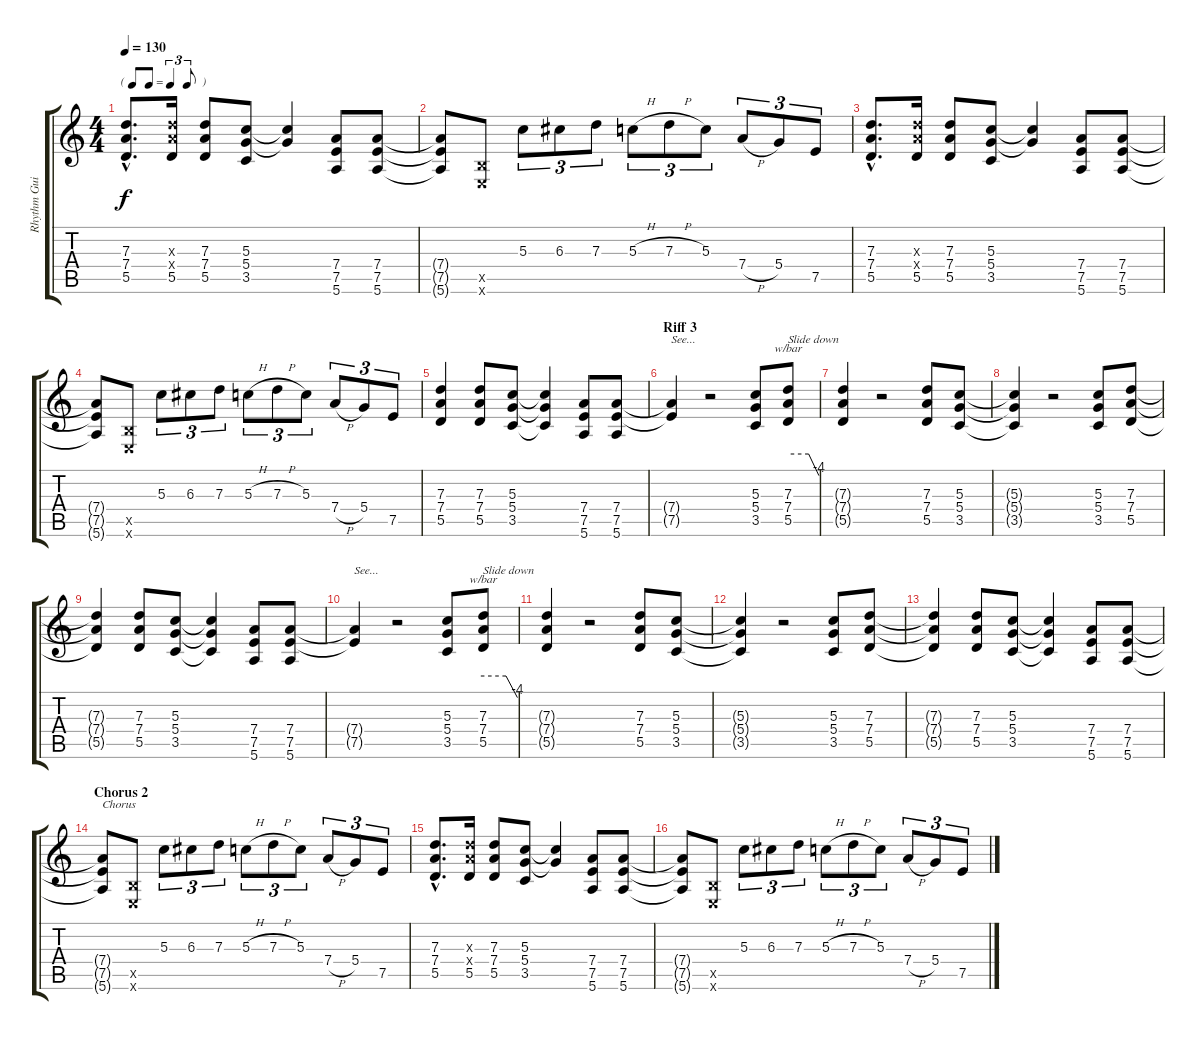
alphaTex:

\track ("Rhythm Guitar" "Rhythm Gui") {instrument overdrivenguitar}
\staff {score tabs}
\tuning (E4 B3 G3 D3 A2 E2) {hide}
\ts (4 4)
\tf triplet8th
\tempo 130
\clef g2
\ks c
(7.3{hac} 7.4{hac} 5.5{hac}).8{d dy f} (7.3{x} 7.4{x} 5.5).16 (7.3 7.4 5.5).8 (5.3 5.4 3.5).8 (5.3{t} 5.4{t}).4 (7.4 7.5 5.6).8 (7.4 7.5 5.6).8 |
(7.4{t} 7.5{t} 5.6{t}).8 (2.5{x} 0.6{x}).8 5.3.8{tu (3 2)} 6.3.8{tu (3 2)} 7.3.8{tu (3 2)} 5.3{h}.8{tu (3 2)} 7.3{h}.8{tu (3 2)} 5.3.8{tu (3 2)} 7.4{h}.8{tu (3 2)} 5.4.8{tu (3 2)} 7.5.8{tu (3 2)} |
(7.3{hac} 7.4{hac} 5.5{hac}).8{d} (7.3{x} 7.4{x} 5.5).16 (7.3 7.4 5.5).8 (5.3 5.4 3.5).8 (5.3{t} 5.4{t}).4 (7.4 7.5 5.6).8 (7.4 7.5 5.6).8 |
(7.4{t} 7.5{t} 5.6{t}).8 (2.5{x} 0.6{x}).8 5.3.8{tu (3 2)} 6.3.8{tu (3 2)} 7.3.8{tu (3 2)} 5.3{h}.8{tu (3 2)} 7.3{h}.8{tu (3 2)} 5.3.8{tu (3 2)} 7.4{h}.8{tu (3 2)} 5.4.8{tu (3 2)} 7.5.8{tu (3 2)} |
(7.3 7.4 5.5).4 (7.3 7.4 5.5).8 (5.3 5.4 3.5).8 (5.3{t} 5.4{t} 3.5{t}).4 (7.4 7.5 5.6).8 (7.4 7.5 5.6).8 |
\section ("" "Riff 3")
(7.4{t} 7.5{t}).4{txt "See..."} r.2 (5.3 5.4 3.5).8 (7.3 7.4 5.5).8{tbe (custom default 0 0 40 0 60 -16) txt "Slide down"} |
(7.3{t} 7.4{t} 5.5{t}).4 r.2 (7.3 7.4 5.5).8 (5.3 5.4 3.5).8 |
(5.3{t} 5.4{t} 3.5{t}).4 r.2 (5.3 5.4 3.5).8 (7.3 7.4 5.5).8 |
(7.3{t} 7.4{t} 5.5{t}).4 (7.3 7.4 5.5).8 (5.3 5.4 3.5).8 (5.3{t} 5.4{t} 3.5{t}).4 (7.4 7.5 5.6).8 (7.4 7.5 5.6).8 |
(7.4{t} 7.5{t}).4{txt "See..."} r.2 (5.3 5.4 3.5).8 (7.3 7.4 5.5).8{tbe (custom default 0 0 40 0 60 -16) txt "Slide down"} |
(7.3{t} 7.4{t} 5.5{t}).4 r.2 (7.3 7.4 5.5).8 (5.3 5.4 3.5).8 |
(5.3{t} 5.4{t} 3.5{t}).4 r.2 (5.3 5.4 3.5).8 (7.3 7.4 5.5).8 |
(7.3{t} 7.4{t} 5.5{t}).4 (7.3 7.4 5.5).8 (5.3 5.4 3.5).8 (5.3{t} 5.4{t} 3.5{t}).4 (7.4 7.5 5.6).8 (7.4 7.5 5.6).8 |
\section ("" "Chorus 2")
(7.4{t} 7.5{t} 5.6{t}).8{txt "Chorus"} (2.5{x} 0.6{x}).8 5.3.8{tu (3 2)} 6.3.8{tu (3 2)} 7.3.8{tu (3 2)} 5.3{h}.8{tu (3 2)} 7.3{h}.8{tu (3 2)} 5.3.8{tu (3 2)} 7.4{h}.8{tu (3 2)} 5.4.8{tu (3 2)} 7.5.8{tu (3 2)} |
(7.3{hac} 7.4{hac} 5.5{hac}).8{d} (7.3{x} 7.4{x} 5.5).16 (7.3 7.4 5.5).8 (5.3 5.4 3.5).8 (5.3{t} 5.4{t}).4 (7.4 7.5 5.6).8 (7.4 7.5 5.6).8 |
(7.4{t} 7.5{t} 5.6{t}).8 (2.5{x} 0.6{x}).8 5.3.8{tu (3 2)} 6.3.8{tu (3 2)} 7.3.8{tu (3 2)} 5.3{h}.8{tu (3 2)} 7.3{h}.8{tu (3 2)} 5.3.8{tu (3 2)} 7.4{h}.8{tu (3 2)} 5.4.8{tu (3 2)} 7.5.8{tu (3 2)}
